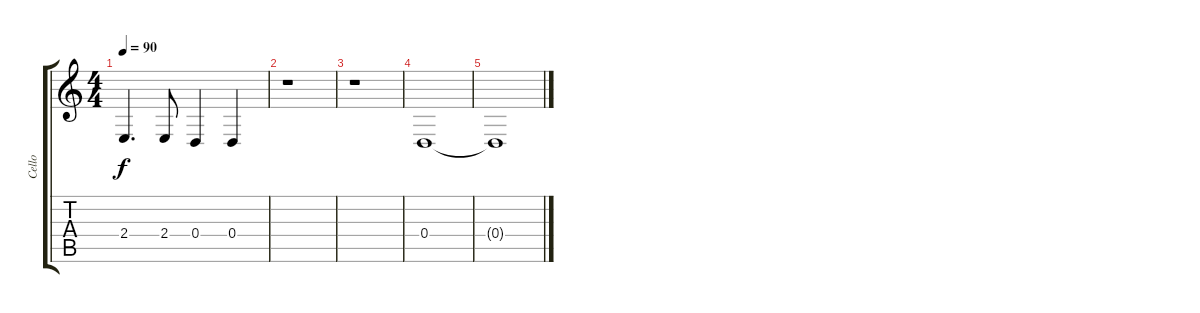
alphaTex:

\track ("Cello" "Cello") {instrument cello}
\staff {score tabs}
\tuning (E4 B3 G3 D3 A2 E2) {hide}
\ts (4 4)
\tempo 90
\clef g2
\ks c
2.4.4{d dy f} 2.4.8 0.4.4 0.4.4 |
r.1 |
r.1 |
0.4.1 |
0.4{t}.1
